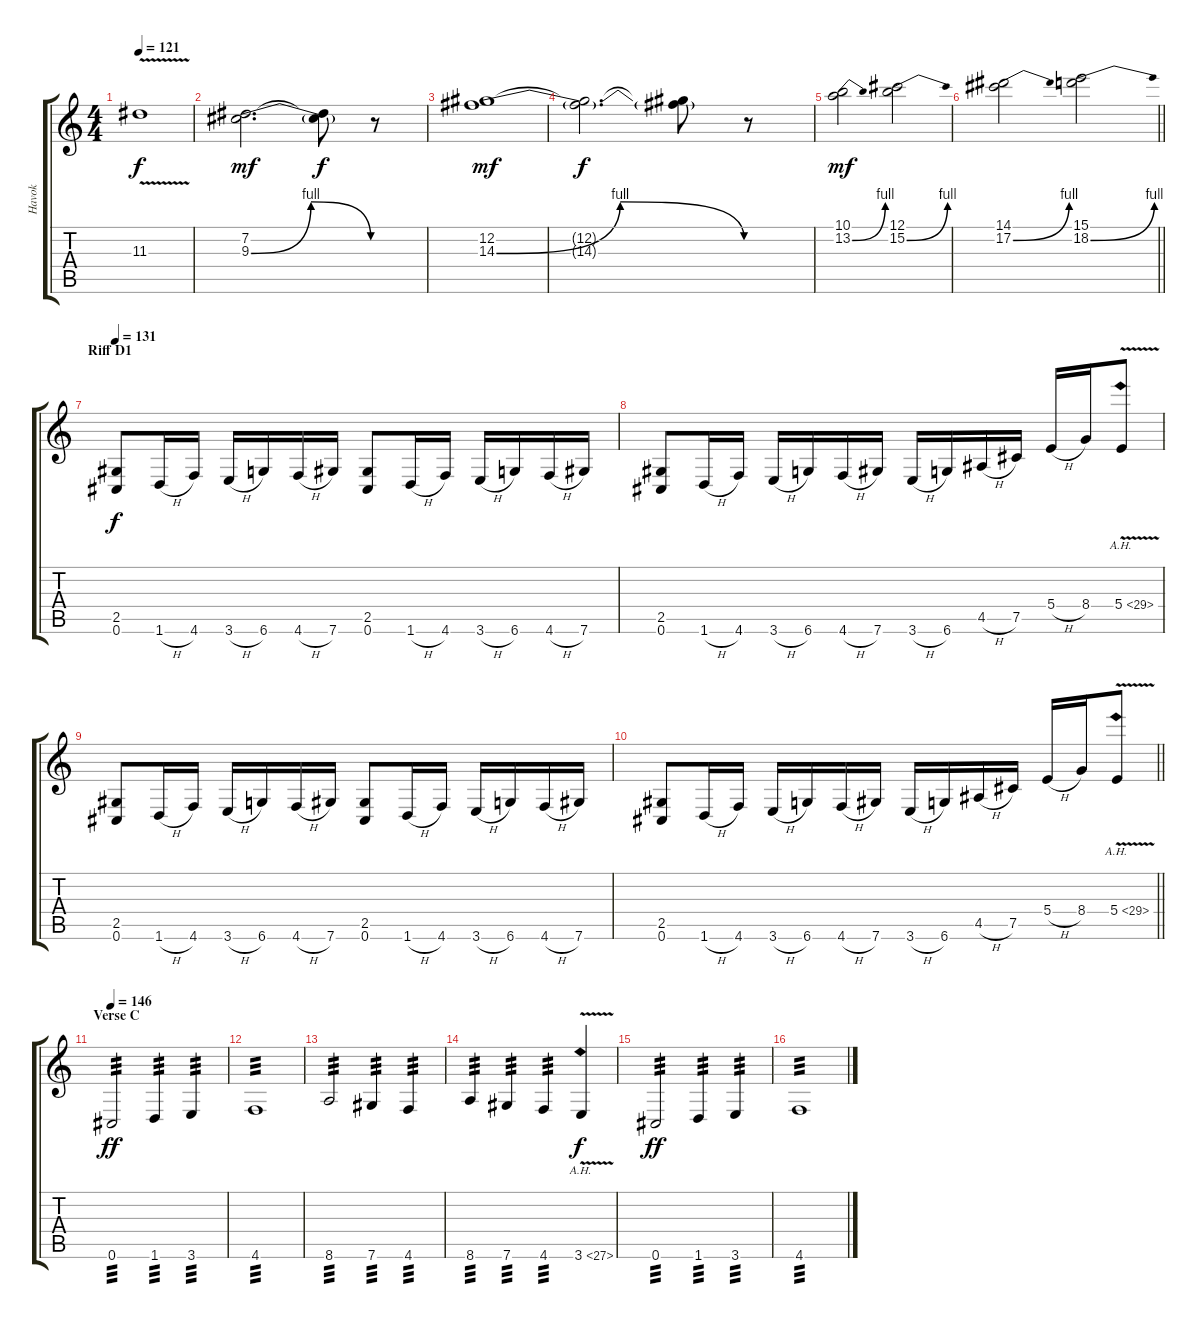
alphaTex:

\track ("Havok" "Havok") {instrument overdrivenguitar}
\staff {score tabs}
\tuning (Db4 Ab3 E3 B2 Gb2 Db2) {hide}
\ts (4 4)
\tempo 121
\clef g2
\ks c
11.3{v}.1{dy f} |
(7.2 9.3{be (bendrelease 0 0 29 4 50 4 60 0)}).2{d dy mf} (7.2{t} 9.3{t}).8{dy f} r.8 |
(12.2 14.3{be (bendrelease 0 0 29 4 50 4 60 0)}).1{dy mf} |
(12.2{t} 14.3{t}).2{d dy f} (12.2{t} 14.3{t}).8 r.8 |
(10.1 13.2{be (bend 0 0 60 4)}).2{dy mf} (12.1 15.2{be (bend 0 0 60 4)}).2 |
\barLineRight lightlight
(14.1 17.2{be (bend 0 0 60 4)}).2 (15.1 18.2{be (bend 0 0 60 4)}).2 |
\section ("" "Riff D1")
\tempo 131
(2.5 0.6).8{dy f} 1.6{h}.16 4.6.16 3.6{h}.16 6.6.16 4.6{h}.16 7.6.16 (2.5 0.6).8 1.6{h}.16 4.6.16 3.6{h}.16 6.6.16 4.6{h}.16 7.6.16 |
(2.5 0.6).8 1.6{h}.16 4.6.16 3.6{h}.16 6.6.16 4.6{h}.16 7.6.16 3.6{h}.16 6.6.16 4.5{h}.16 7.5.16 5.4{h}.16 8.4.16 5.4{ah 24 v}.8 |
(2.5 0.6).8 1.6{h}.16 4.6.16 3.6{h}.16 6.6.16 4.6{h}.16 7.6.16 (2.5 0.6).8 1.6{h}.16 4.6.16 3.6{h}.16 6.6.16 4.6{h}.16 7.6.16 |
\barLineRight lightlight
(2.5 0.6).8 1.6{h}.16 4.6.16 3.6{h}.16 6.6.16 4.6{h}.16 7.6.16 3.6{h}.16 6.6.16 4.5{h}.16 7.5.16 5.4{h}.16 8.4.16 5.4{ah 24 v}.8 |
\section ("" "Verse C")
\tempo 146
0.6.2{tp 3 dy ff} 1.6.4{tp 3} 3.6.4{tp 3} |
4.6.1{tp 3} |
8.6.2{tp 3} 7.6.4{tp 3} 4.6.4{tp 3} |
8.6.4{tp 3} 7.6.4{tp 3} 4.6.4{tp 3} 3.6{ah 24 v}.4{dy f} |
0.6.2{tp 3 dy ff} 1.6.4{tp 3} 3.6.4{tp 3} |
4.6.1{tp 3}
